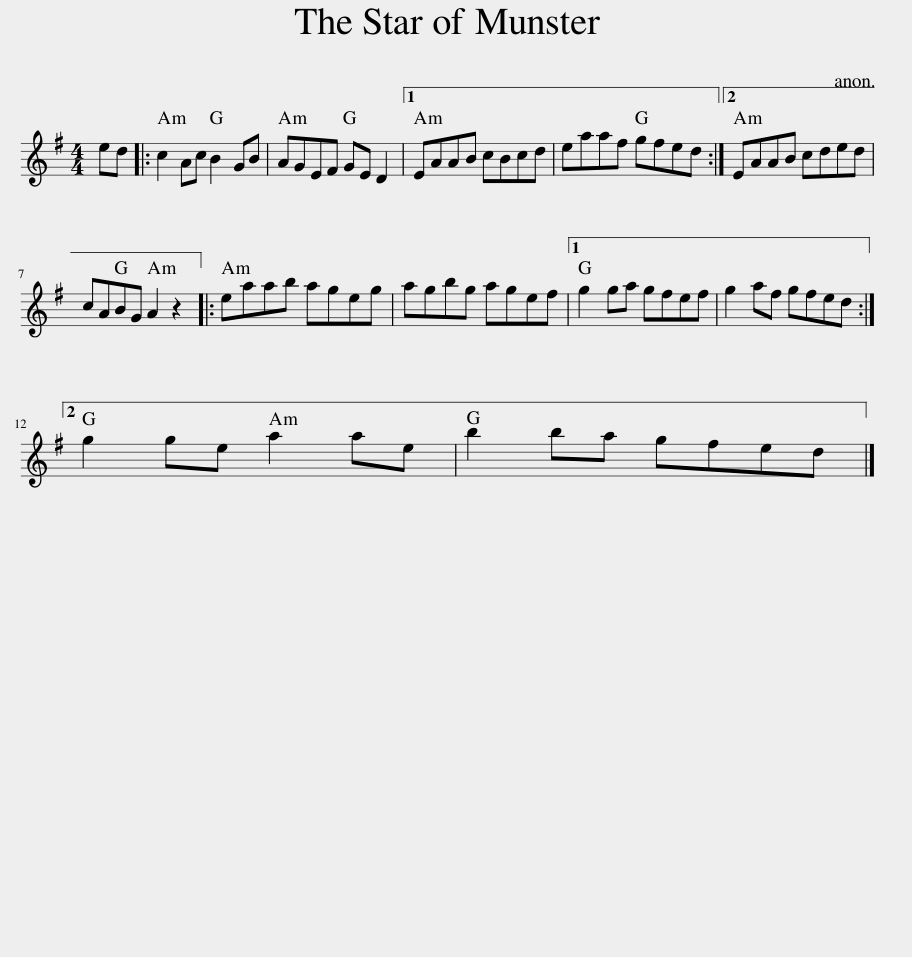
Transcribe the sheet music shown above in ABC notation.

X:1
L:1/8
M:4/4
I:linebreak $
K:G
V:1 treble
V:1
 ed |: c2 Ac B2 GB | AGEF GE D2 |1 EAAB cBcd | eaaf gfed :|2 %5
 EAAB cded |$ cABG A2 z2 |: eaab ageg | agbg agef |1 g2 ga gfef | %10
 g2 af gfed :|2$ g2 ge a2 ae | b2 ba gfed |] %13
